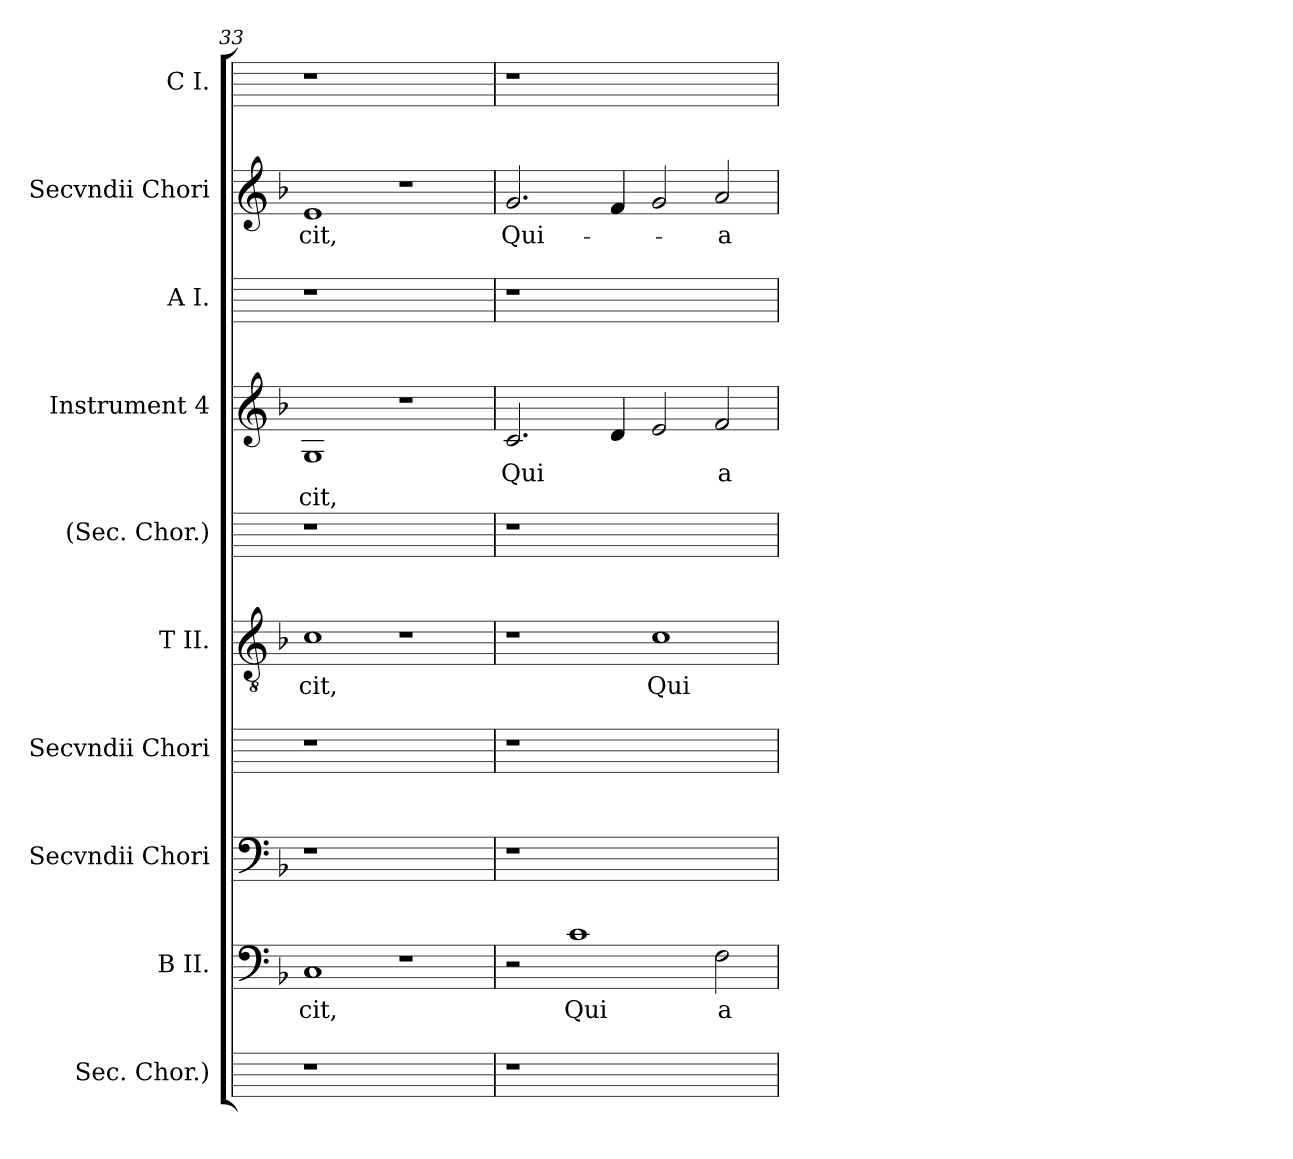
**kern	**kern	**text	**kern	**kern	**kern	**text	**kern	**kern	**text	**text	**kern	**kern	**text	**kern
*part10	*part9	*part9	*part8	*part7	*part6	*part6	*part5	*part4	*part4	*part4	*part3	*part2	*part2	*part1
*staff10	*staff9	*staff9	*staff8	*staff7	*staff6	*staff6	*staff5	*staff4	*staff4	*staff4	*staff3	*staff2	*staff2	*staff1
*I"Sec. Chor.)	*I"B II.	*	*I"Secvndii Chori	*I"Secvndii Chori	*I"T II.	*	*I"(Sec. Chor.)	*I"Instrument 4	*	*	*I"A I.	*I"Secvndii Chori	*	*I"C I.
*I'Ch	*I'B II.	*	*I'Sec. Chor.	*I'Ch	*I'T II.	*	*I'Ch	*	*	*	*I'A I.	*I'C II.	*	*I'C I.
*	*clefF4	*	*clefF4	*	*clefGv2	*	*	*clefG2	*	*	*	*clefG2	*	*
*	*k[b-]	*	*k[b-]	*	*k[b-]	*	*	*k[b-]	*	*	*	*k[b-]	*	*
*	*F:	*	*F:	*	*F:	*	*	*F:	*	*	*	*F:	*	*
=33	=33	=33	=33	=33	=33	=33	=33	=33	=33	=33	=33	=33	=33	=33
!	!	!LO:LY:b:cj	!	!	!	!LO:LY:b:cj	!	!	!	!LO:LY:b:cj	!	!	!LO:LY:b:cj	!
1r	1C	cit,	1r	1r	1c	-cit,	1r	1G	.	cit,	1r	1e	cit,	1r
1ryy	1r	.	1ryy	1ryy	1r	.	1ryy	1r	.	.	1ryy	1r	.	1ryy
!!LO:LB:g=z
=34	=34	=34	=34	=34	=34	=34	=34	=34	=34	=34	=34	=34	=34	=34
!	!	!	!	!	!	!	!	!	!LO:LY:b	!	!	!	!LO:LY:b	!
1r	2r	.	1r	1r	1r	.	1r	2.c/	Qui	.	1r	2.g/	Qui-	1r
!	!	!LO:LY:b:cj	!	!	!	!	!	!	!	!	!	!	!	!
.	1c	Qui	.	.	.	.	.	.	.	.	.	.	.	.
.	.	.	.	.	.	.	.	4d/	.	.	.	4f/	.	.
!	!	!	!	!	!	!LO:LY:b:cj	!	!	!	!	!	!	!	!
1ryy	.	.	1ryy	1ryy	1c	Qui	1ryy	2e/	.	.	1ryy	2g/	.	1ryy
!	!	!LO:LY:b:cj	!	!	!	!	!	!	!LO:LY:b:cj	!	!	!	!LO:LY:b:cj	!
.	2F\	a	.	.	.	.	.	2f/	a	.	.	2a/	-a	.
=	=	=	=	=	=	=	=	=	=	=	=	=	=	=
*-	*-	*-	*-	*-	*-	*-	*-	*-	*-	*-	*-	*-	*-	*-
